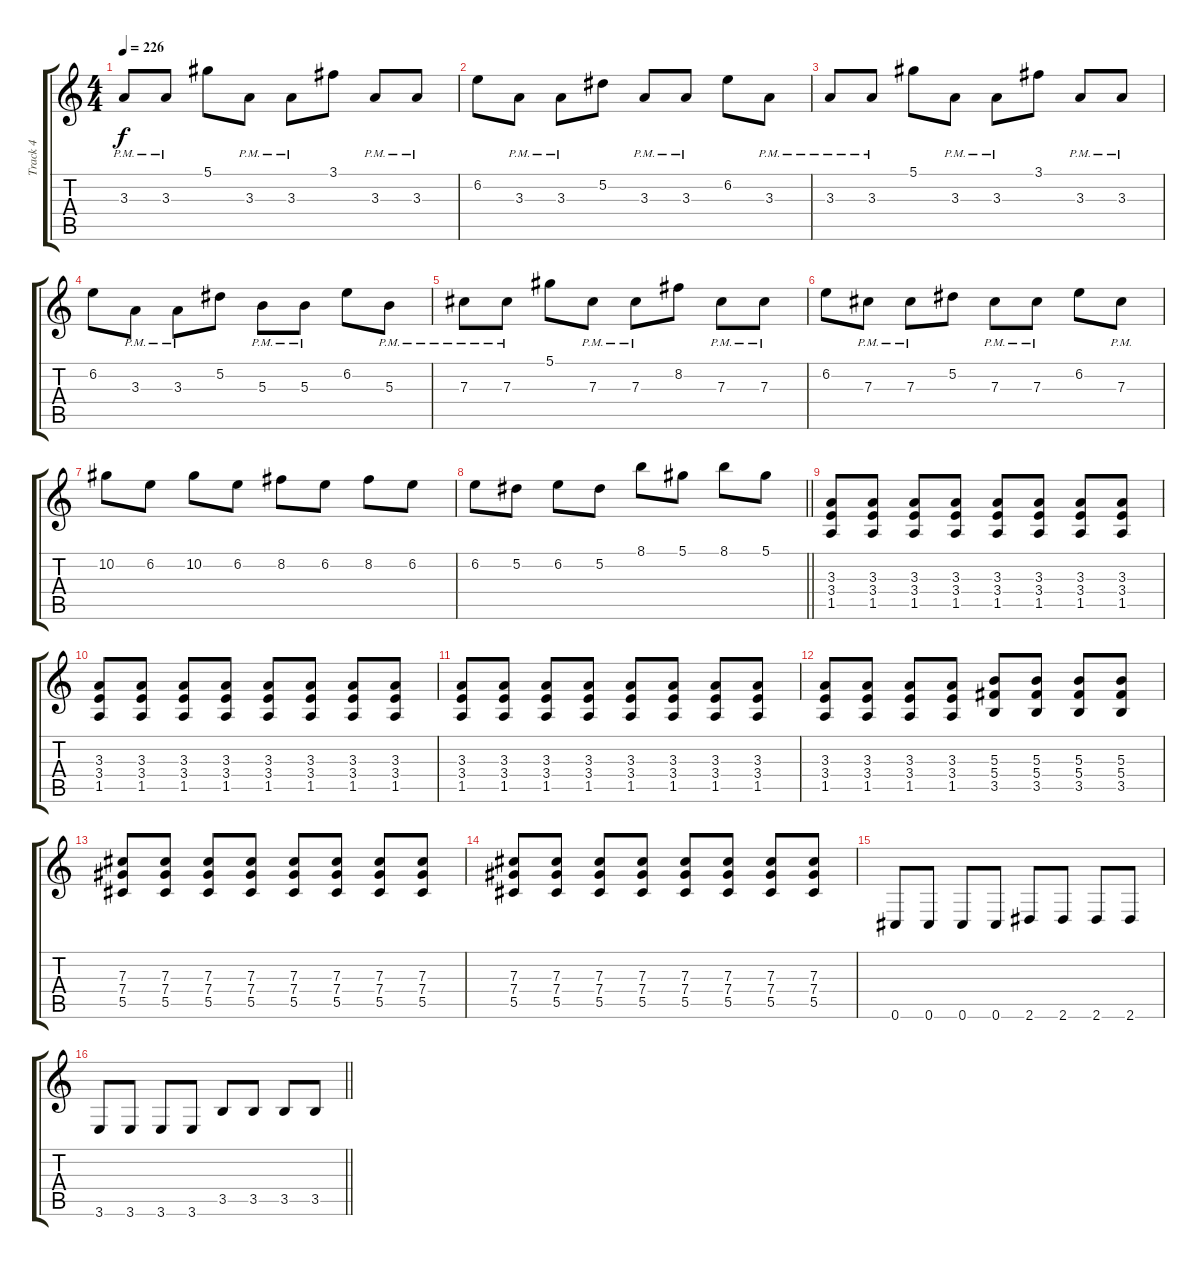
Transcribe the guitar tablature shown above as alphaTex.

\track ("Track 4" "Track 4") {instrument distortionguitar}
\staff {score tabs}
\tuning (Eb4 Bb3 Gb3 Db3 Ab2 Db2) {hide}
\ts (4 4)
\tempo 226
\clef g2
\ks c
3.3{pm}.8{dy f} 3.3{pm}.8 5.1.8 3.3{pm}.8 3.3{pm}.8 3.1.8 3.3{pm}.8 3.3{pm}.8 |
6.2.8 3.3{pm}.8 3.3{pm}.8 5.2.8 3.3{pm}.8 3.3{pm}.8 6.2.8 3.3{pm}.8 |
3.3{pm}.8 3.3{pm}.8 5.1.8 3.3{pm}.8 3.3{pm}.8 3.1.8 3.3{pm}.8 3.3{pm}.8 |
6.2.8 3.3{pm}.8 3.3{pm}.8 5.2.8 5.3{pm}.8 5.3{pm}.8 6.2.8 5.3{pm}.8 |
7.3{pm}.8 7.3{pm}.8 5.1.8 7.3{pm}.8 7.3{pm}.8 8.2.8 7.3{pm}.8 7.3{pm}.8 |
6.2.8 7.3{pm}.8 7.3{pm}.8 5.2.8 7.3{pm}.8 7.3{pm}.8 6.2.8 7.3{pm}.8 |
10.2.8 6.2.8 10.2.8 6.2.8 8.2.8 6.2.8 8.2.8 6.2.8 |
\barLineRight lightlight
6.2.8 5.2.8 6.2.8 5.2.8 8.1.8 5.1.8 8.1.8 5.1.8 |
\section ("" "")
(3.3 3.4 1.5).8 (3.3 3.4 1.5).8 (3.3 3.4 1.5).8 (3.3 3.4 1.5).8 (3.3 3.4 1.5).8 (3.3 3.4 1.5).8 (3.3 3.4 1.5).8 (3.3 3.4 1.5).8 |
(3.3 3.4 1.5).8 (3.3 3.4 1.5).8 (3.3 3.4 1.5).8 (3.3 3.4 1.5).8 (3.3 3.4 1.5).8 (3.3 3.4 1.5).8 (3.3 3.4 1.5).8 (3.3 3.4 1.5).8 |
(3.3 3.4 1.5).8 (3.3 3.4 1.5).8 (3.3 3.4 1.5).8 (3.3 3.4 1.5).8 (3.3 3.4 1.5).8 (3.3 3.4 1.5).8 (3.3 3.4 1.5).8 (3.3 3.4 1.5).8 |
(3.3 3.4 1.5).8 (3.3 3.4 1.5).8 (3.3 3.4 1.5).8 (3.3 3.4 1.5).8 (5.3 5.4 3.5).8 (5.3 5.4 3.5).8 (5.3 5.4 3.5).8 (5.3 5.4 3.5).8 |
(7.3 7.4 5.5).8 (7.3 7.4 5.5).8 (7.3 7.4 5.5).8 (7.3 7.4 5.5).8 (7.3 7.4 5.5).8 (7.3 7.4 5.5).8 (7.3 7.4 5.5).8 (7.3 7.4 5.5).8 |
(7.3 7.4 5.5).8 (7.3 7.4 5.5).8 (7.3 7.4 5.5).8 (7.3 7.4 5.5).8 (7.3 7.4 5.5).8 (7.3 7.4 5.5).8 (7.3 7.4 5.5).8 (7.3 7.4 5.5).8 |
0.6.8 0.6.8 0.6.8 0.6.8 2.6.8 2.6.8 2.6.8 2.6.8 |
\barLineRight lightlight
3.6.8 3.6.8 3.6.8 3.6.8 3.5.8 3.5.8 3.5.8 3.5.8
